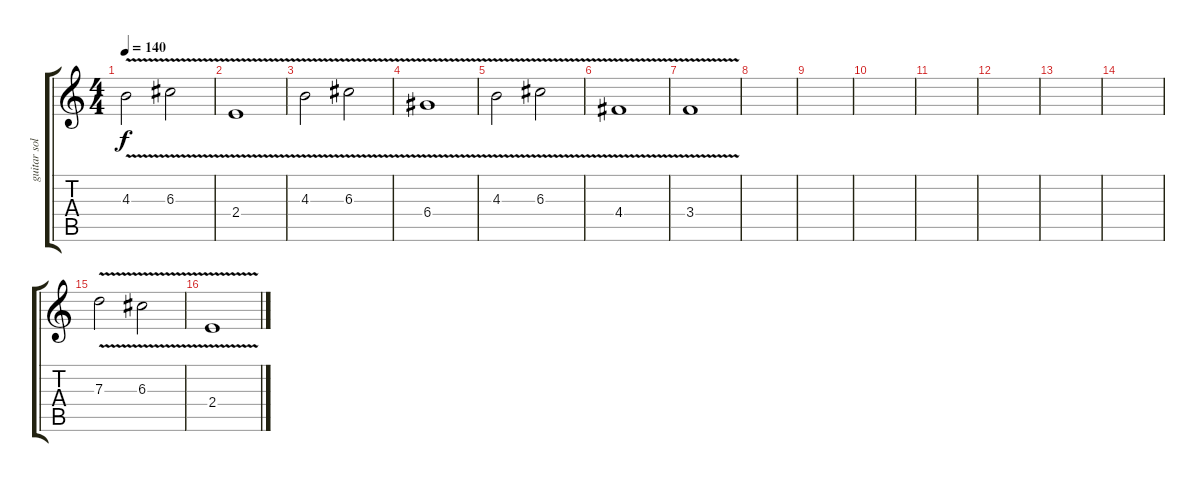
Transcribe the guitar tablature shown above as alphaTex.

\track ("guitar solo" "guitar sol") {instrument overdrivenguitar}
\staff {score tabs}
\tuning (E4 B3 G3 D3 A2 E2) {hide}
\ts (4 4)
\tempo 140
\clef g2
\ks c
4.3{v}.2{dy f} 6.3{v}.2 |
2.4{v}.1 |
4.3{v}.2 6.3{v}.2 |
6.4{v}.1 |
4.3{v}.2 6.3{v}.2 |
4.4{v}.1 |
3.4{v}.1 |
|
|
|
|
|
|
|
7.3{v}.2 6.3{v}.2 |
2.4{v}.1
